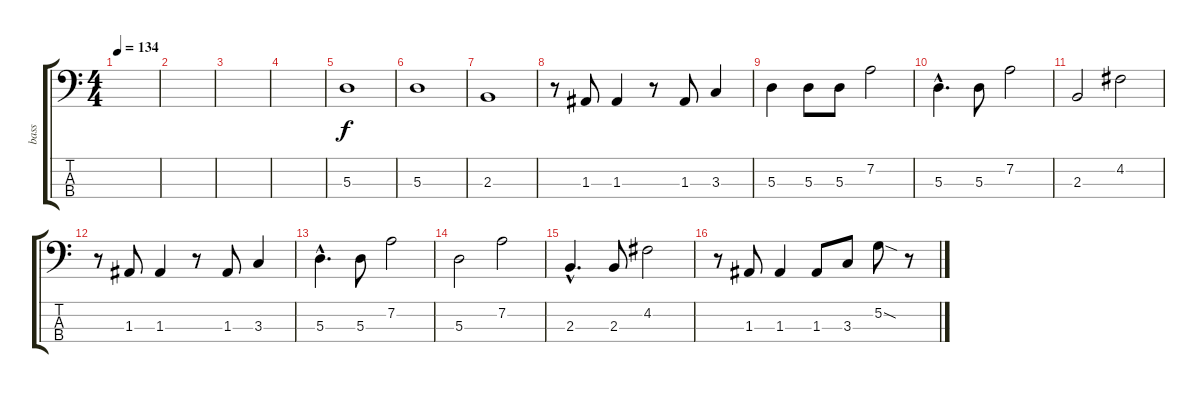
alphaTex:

\track ("bass" "bass") {instrument electricbasspick}
\staff {score tabs}
\tuning (G2 D2 A1 E1) {hide}
\ts (4 4)
\tempo 134
\clef f4
\ks c
|
|
|
|
5.3.1 |
5.3.1 |
2.3.1 |
r.8 1.3.8 1.3.4 r.8 1.3.8 3.3.4 |
5.3.4 5.3.8 5.3.8 7.2.2 |
5.3{hac}.4{d} 5.3.8 7.2.2 |
2.3.2 4.2.2 |
r.8 1.3.8 1.3.4 r.8 1.3.8 3.3.4 |
5.3{hac}.4{d} 5.3.8 7.2.2 |
5.3.2 7.2.2 |
2.3{hac}.4{d} 2.3.8 4.2.2 |
r.8 1.3.8 1.3.4 1.3.8 3.3.8 5.2{sod}.8 r.8
